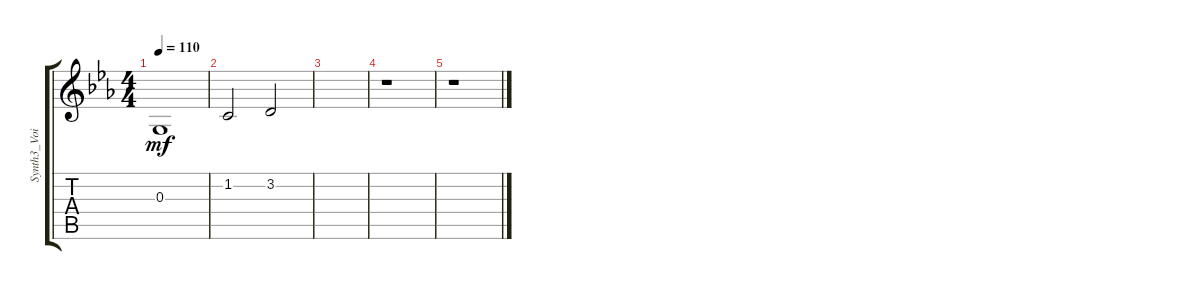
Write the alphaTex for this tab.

\track ("Synth3_Voice" "Synth3_Voi") {instrument lead6voice}
\staff {score tabs}
\tuning (E4 B3 G3 D3 A2 E2) {hide}
\ts (4 4)
\tempo 110
\clef g2
\ks eb
0.3.1{dy mf} |
1.2.2 3.2.2 |
|
r.1 |
r.1
